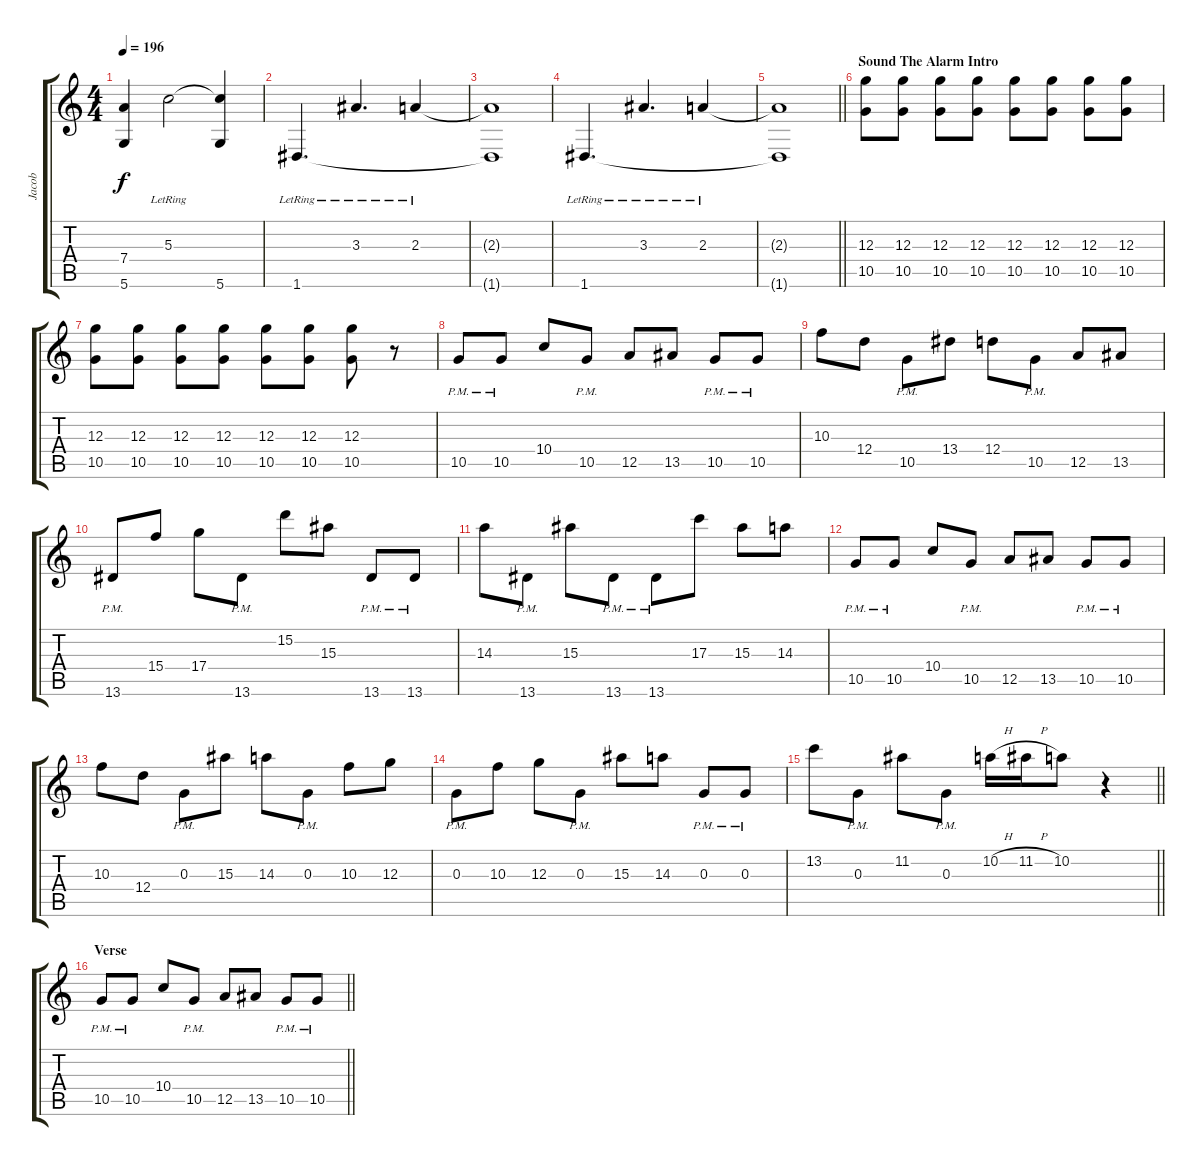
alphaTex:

\track ("Jacob" "Jacob") {instrument distortionguitar}
\staff {score tabs}
\tuning (E4 B3 G3 D3 A2 D2) {hide}
\ts (4 4)
\tempo 196
\clef g2
\ks aminor
(7.4{t} 5.6{t}).4{dy f} 5.3{lr}.2 (5.3{t} 5.6).4 |
1.6{lr}.4{d} 3.3{lr}.4{d} 2.3{lr}.4 |
(2.3{t} 1.6{t}).1 |
1.6{lr}.4{d} 3.3{lr}.4{d} 2.3{lr}.4 |
\barLineRight lightlight
(2.3{t} 1.6{t}).1 |
\section ("" "Sound The Alarm Intro")
\ks c
(12.3 10.5).8{instrument overdrivenguitar} (12.3 10.5).8 (12.3 10.5).8 (12.3 10.5).8 (12.3 10.5).8 (12.3 10.5).8 (12.3 10.5).8 (12.3 10.5).8 |
(12.3 10.5).8 (12.3 10.5).8 (12.3 10.5).8 (12.3 10.5).8 (12.3 10.5).8 (12.3 10.5).8 (12.3 10.5).8 r.8 |
10.5{pm}.8 10.5{pm}.8 10.4.8 10.5{pm}.8 12.5.8 13.5.8 10.5{pm}.8 10.5{pm}.8 |
10.3.8 12.4.8 10.5{pm}.8 13.4.8 12.4.8 10.5{pm}.8 12.5.8 13.5.8 |
13.6{pm}.8 15.4.8 17.4.8 13.6{pm}.8 15.2.8 15.3.8 13.6{pm}.8 13.6{pm}.8 |
14.3.8 13.6{pm}.8 15.3.8 13.6{pm}.8 13.6{pm}.8 17.3.8 15.3.8 14.3.8 |
10.5{pm}.8 10.5{pm}.8 10.4.8 10.5{pm}.8 12.5.8 13.5.8 10.5{pm}.8 10.5{pm}.8 |
10.3.8 12.4.8 0.3{pm}.8 15.3.8 14.3.8 0.3{pm}.8 10.3.8 12.3.8 |
0.3{pm}.8 10.3.8 12.3.8 0.3{pm}.8 15.3.8 14.3.8 0.3{pm}.8 0.3{pm}.8 |
\barLineRight lightlight
13.2.8 0.3{pm}.8 11.2.8 0.3{pm}.8 10.2{h}.16 11.2{h}.16 10.2.8 r.4 |
\section ("" "Verse ")
\barLineRight lightlight
10.5{pm}.8 10.5{pm}.8 10.4.8 10.5{pm}.8 12.5.8 13.5.8 10.5{pm}.8 10.5{pm}.8
